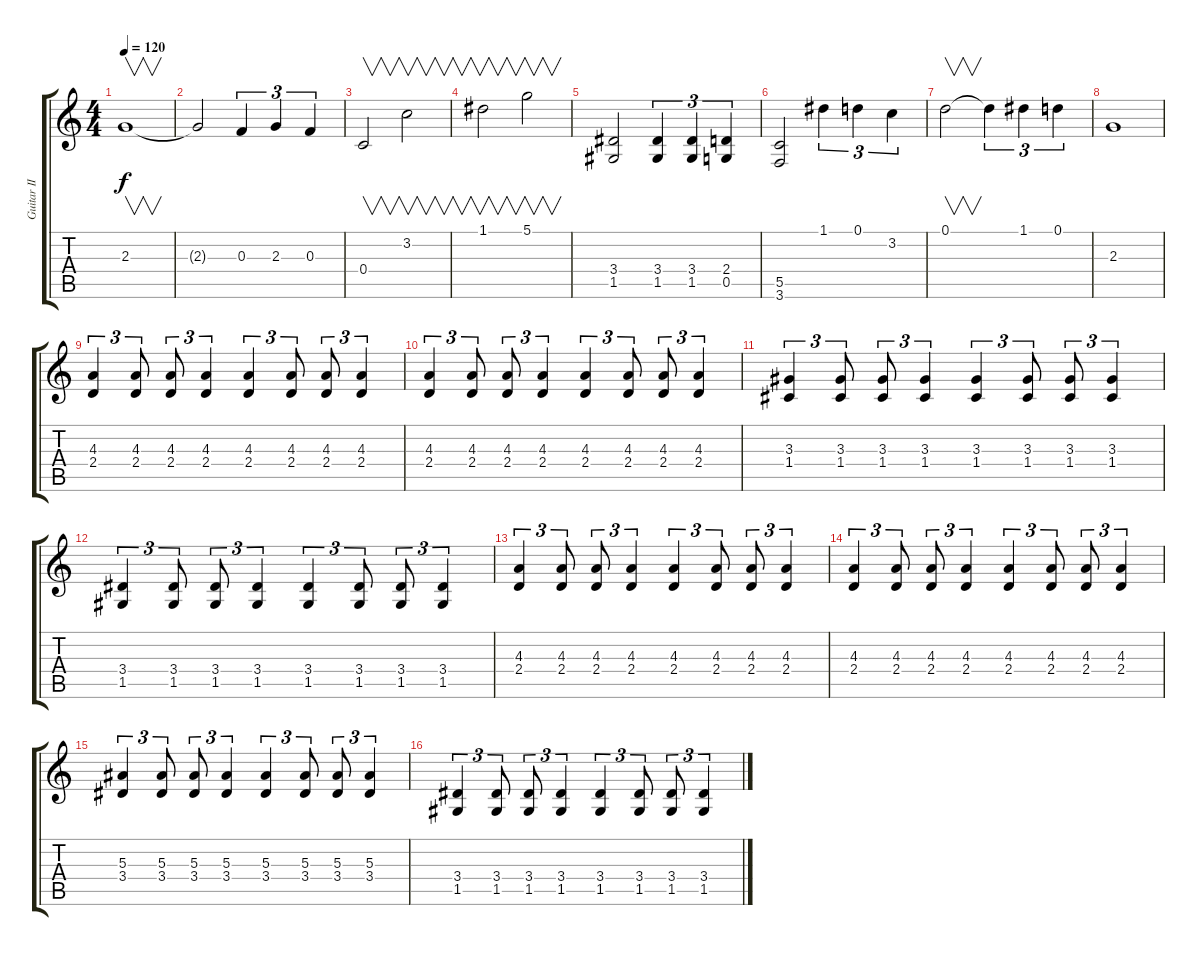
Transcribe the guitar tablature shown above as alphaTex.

\track ("Guitar II" "Guitar II") {instrument distortionguitar}
\staff {score tabs}
\tuning (D4 A3 F3 C3 G2 D2) {hide}
\ts (4 4)
\tempo 120
\clef g2
\ks c
2.3.1{v dy f} |
2.3{t}.2 0.3.4{tu (3 2)} 2.3.4{tu (3 2)} 0.3.4{tu (3 2)} |
0.4.2{v} 3.2.2{v} |
1.1.2{v} 5.1.2{v} |
(3.4 1.5).2 (3.4 1.5).4{tu (3 2)} (3.4 1.5).4{tu (3 2)} (2.4 0.5).4{tu (3 2)} |
(5.5 3.6).2 1.1.4{tu (3 2)} 0.1.4{tu (3 2)} 3.2.4{tu (3 2)} |
0.1.2{v} 0.1{t}.4{tu (3 2)} 1.1.4{tu (3 2)} 0.1.4{tu (3 2)} |
2.3.1 |
(4.3 2.4).4{tu (3 2)} (4.3 2.4).8{tu (3 2)} (4.3 2.4).8{tu (3 2)} (4.3 2.4).4{tu (3 2)} (4.3 2.4).4{tu (3 2)} (4.3 2.4).8{tu (3 2)} (4.3 2.4).8{tu (3 2)} (4.3 2.4).4{tu (3 2)} |
(4.3 2.4).4{tu (3 2)} (4.3 2.4).8{tu (3 2)} (4.3 2.4).8{tu (3 2)} (4.3 2.4).4{tu (3 2)} (4.3 2.4).4{tu (3 2)} (4.3 2.4).8{tu (3 2)} (4.3 2.4).8{tu (3 2)} (4.3 2.4).4{tu (3 2)} |
(3.3 1.4).4{tu (3 2)} (3.3 1.4).8{tu (3 2)} (3.3 1.4).8{tu (3 2)} (3.3 1.4).4{tu (3 2)} (3.3 1.4).4{tu (3 2)} (3.3 1.4).8{tu (3 2)} (3.3 1.4).8{tu (3 2)} (3.3 1.4).4{tu (3 2)} |
(3.4 1.5).4{tu (3 2)} (3.4 1.5).8{tu (3 2)} (3.4 1.5).8{tu (3 2)} (3.4 1.5).4{tu (3 2)} (3.4 1.5).4{tu (3 2)} (3.4 1.5).8{tu (3 2)} (3.4 1.5).8{tu (3 2)} (3.4 1.5).4{tu (3 2)} |
(4.3 2.4).4{tu (3 2)} (4.3 2.4).8{tu (3 2)} (4.3 2.4).8{tu (3 2)} (4.3 2.4).4{tu (3 2)} (4.3 2.4).4{tu (3 2)} (4.3 2.4).8{tu (3 2)} (4.3 2.4).8{tu (3 2)} (4.3 2.4).4{tu (3 2)} |
(4.3 2.4).4{tu (3 2)} (4.3 2.4).8{tu (3 2)} (4.3 2.4).8{tu (3 2)} (4.3 2.4).4{tu (3 2)} (4.3 2.4).4{tu (3 2)} (4.3 2.4).8{tu (3 2)} (4.3 2.4).8{tu (3 2)} (4.3 2.4).4{tu (3 2)} |
(5.3 3.4).4{tu (3 2)} (5.3 3.4).8{tu (3 2)} (5.3 3.4).8{tu (3 2)} (5.3 3.4).4{tu (3 2)} (5.3 3.4).4{tu (3 2)} (5.3 3.4).8{tu (3 2)} (5.3 3.4).8{tu (3 2)} (5.3 3.4).4{tu (3 2)} |
(3.4 1.5).4{tu (3 2)} (3.4 1.5).8{tu (3 2)} (3.4 1.5).8{tu (3 2)} (3.4 1.5).4{tu (3 2)} (3.4 1.5).4{tu (3 2)} (3.4 1.5).8{tu (3 2)} (3.4 1.5).8{tu (3 2)} (3.4 1.5).4{tu (3 2)}
